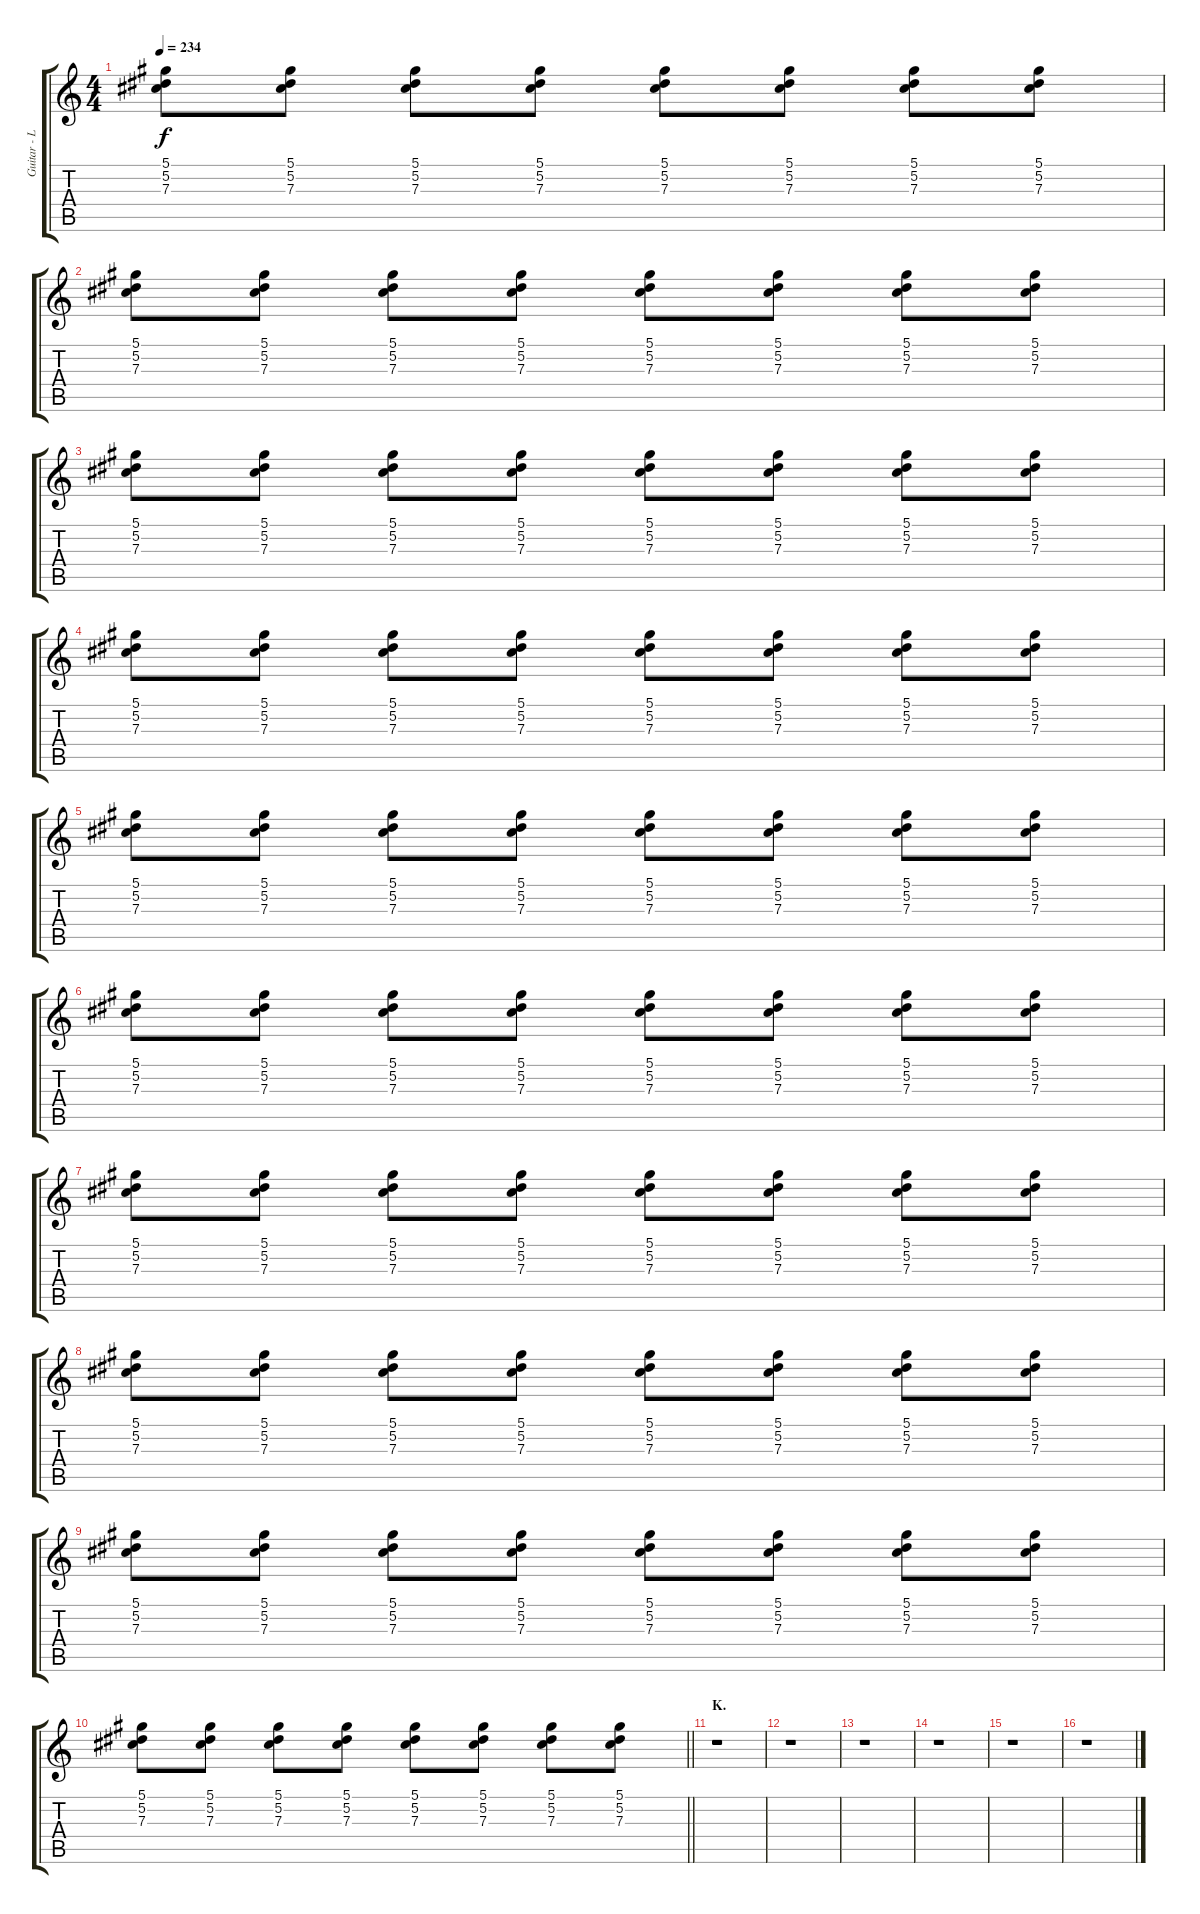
\track ("Guitar - Left" "Guitar - L") {instrument distortionguitar}
\staff {score tabs}
\tuning (Eb4 Bb3 Gb3 Db3 Ab2 Db2) {hide}
\ts (4 4)
\tempo 234
\clef g2
\ks c
(5.1 5.2 7.3).8{dy f} (5.1 5.2 7.3).8 (5.1 5.2 7.3).8 (5.1 5.2 7.3).8 (5.1 5.2 7.3).8 (5.1 5.2 7.3).8 (5.1 5.2 7.3).8 (5.1 5.2 7.3).8 |
(5.1 5.2 7.3).8 (5.1 5.2 7.3).8 (5.1 5.2 7.3).8 (5.1 5.2 7.3).8 (5.1 5.2 7.3).8 (5.1 5.2 7.3).8 (5.1 5.2 7.3).8 (5.1 5.2 7.3).8 |
(5.1 5.2 7.3).8 (5.1 5.2 7.3).8 (5.1 5.2 7.3).8 (5.1 5.2 7.3).8 (5.1 5.2 7.3).8 (5.1 5.2 7.3).8 (5.1 5.2 7.3).8 (5.1 5.2 7.3).8 |
(5.1 5.2 7.3).8 (5.1 5.2 7.3).8 (5.1 5.2 7.3).8 (5.1 5.2 7.3).8 (5.1 5.2 7.3).8 (5.1 5.2 7.3).8 (5.1 5.2 7.3).8 (5.1 5.2 7.3).8 |
(5.1 5.2 7.3).8 (5.1 5.2 7.3).8 (5.1 5.2 7.3).8 (5.1 5.2 7.3).8 (5.1 5.2 7.3).8 (5.1 5.2 7.3).8 (5.1 5.2 7.3).8 (5.1 5.2 7.3).8 |
(5.1 5.2 7.3).8 (5.1 5.2 7.3).8 (5.1 5.2 7.3).8 (5.1 5.2 7.3).8 (5.1 5.2 7.3).8 (5.1 5.2 7.3).8 (5.1 5.2 7.3).8 (5.1 5.2 7.3).8 |
(5.1 5.2 7.3).8 (5.1 5.2 7.3).8 (5.1 5.2 7.3).8 (5.1 5.2 7.3).8 (5.1 5.2 7.3).8 (5.1 5.2 7.3).8 (5.1 5.2 7.3).8 (5.1 5.2 7.3).8 |
(5.1 5.2 7.3).8 (5.1 5.2 7.3).8 (5.1 5.2 7.3).8 (5.1 5.2 7.3).8 (5.1 5.2 7.3).8 (5.1 5.2 7.3).8 (5.1 5.2 7.3).8 (5.1 5.2 7.3).8 |
(5.1 5.2 7.3).8 (5.1 5.2 7.3).8 (5.1 5.2 7.3).8 (5.1 5.2 7.3).8 (5.1 5.2 7.3).8 (5.1 5.2 7.3).8 (5.1 5.2 7.3).8 (5.1 5.2 7.3).8 |
\barLineRight lightlight
(5.1 5.2 7.3).8 (5.1 5.2 7.3).8 (5.1 5.2 7.3).8 (5.1 5.2 7.3).8 (5.1 5.2 7.3).8 (5.1 5.2 7.3).8 (5.1 5.2 7.3).8 (5.1 5.2 7.3).8 |
\section ("" "K.")
r.1 |
r.1 |
r.1 |
r.1 |
r.1 |
r.1
